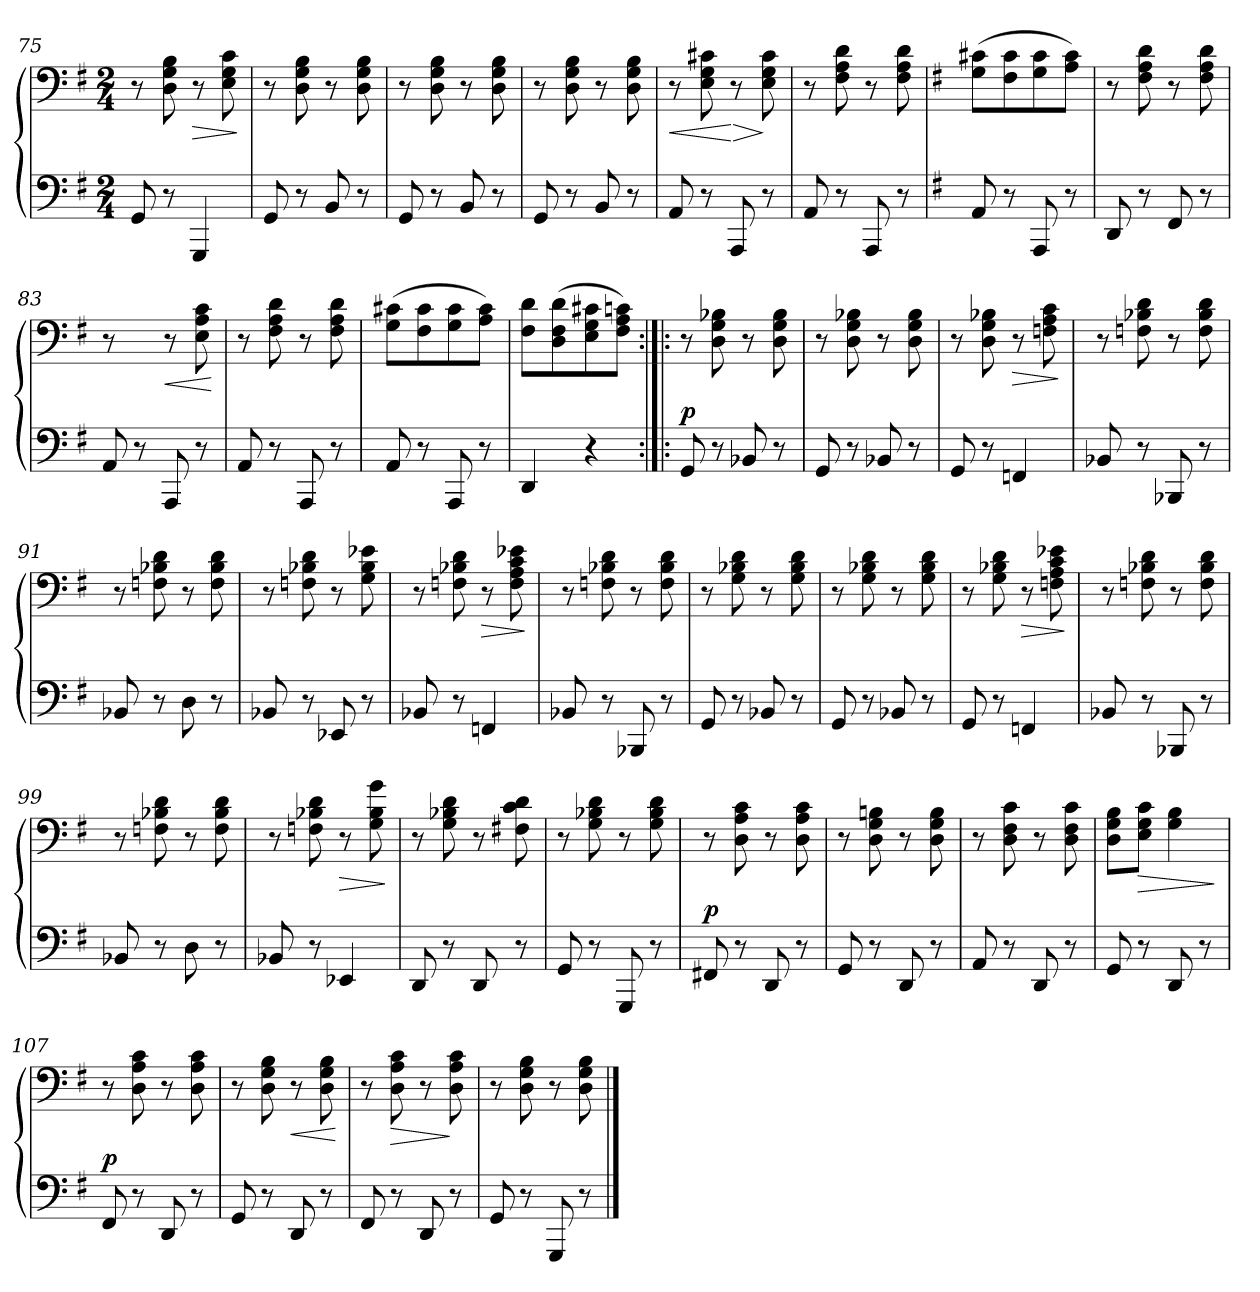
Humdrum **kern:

**kern	**kern	**dynam
*part1	*part1	*part1
*staff2	*staff1	*staff1/2
*clefF4	*clefF4	*
*k[f#]	*k[f#]	*
*M2/4	*M2/4	*
=75	=75	=75
8GG/	8r	.
8r	8D\ 8G\ 8B\	.
!	!	!LO:HP:b
4GGG/	8r	>
.	8E\ 8G\ 8c\	.
.	.	]
=76	=76	=76
8GG/	8r	.
8r	8D\ 8G\ 8B\	.
8BB/	8r	.
8r	8D\ 8G\ 8B\	.
=77	=77	=77
8GG/	8r	.
8r	8D\ 8G\ 8B\	.
8BB/	8r	.
8r	8D\ 8G\ 8B\	.
=78	=78	=78
8GG/	8r	.
8r	8D\ 8G\ 8B\	.
8BB/	8r	.
8r	8D\ 8G\ 8B\	.
=79	=79	=79
!	!	!LO:HP:b
8AA/	8r	<
8r	8E\ 8G\ 8c#X\	.
!	!	!LO:HP:n=1:b
8AAA/	8r	[ >
8r	8E\ 8G\ 8c#\	]
=80	=80	=80
8AA/	8r	.
8r	8F#\ 8A\ 8d\	.
8AAA/	8r	.
8r	8F#\ 8A\ 8d\	.
!!LO:PB:g=z
=81	=81	=81
*k[f#]	*k[f#]	*
8AA/	(>8G\ 8c#X\L	.
8r	8F#\ 8c#\	.
8AAA/	8G\ 8c#\	.
8r	8A\ 8c#\J)	.
=82	=82	=82
8DD/	8r	.
8r	8F#\ 8A\ 8d\	.
8FF#/	8r	.
8r	8F#\ 8A\ 8d\	.
=83	=83	=83
8AA/	8r	.
8r	8ryy	]
!	!	!LO:HP:b
!	!	!LO:HP:n=1:b
8AAA/	8r	< >
8r	8E\ 8A\ 8c\	.
.	.	[
=84	=84	=84
8AA/	8r	.
8r	8F#\ 8A\ 8d\	.
8AAA/	8r	.
8r	8F#\ 8A\ 8d\	.
=85	=85	=85
8AA/	(>8G\ 8c#X\L	.
8r	8F#\ 8c#\	.
8AAA/	8G\ 8c#\	.
8r	8A\ 8c#\J)	.
=86	=86	=86
4DD/	8F#\ 8d\L	.
.	(>8D\ 8F#\ 8d\	.
4r	8E\ 8G\ 8c#X\	.
.	8F#\ 8A\ 8cn\J)	.
=87:|!|:	=87:|!|:	=87:|!|:
!	!	!LO:DY:a=2
8GG/	8r	p
8r	8D\ 8G\ 8B-X\	.
8BB-X/	8r	.
8r	8D\ 8G\ 8B-\	.
=88	=88	=88
8GG/	8r	.
8r	8D\ 8G\ 8B-X\	.
8BB-X/	8r	.
8r	8D\ 8G\ 8B-\	.
!!LO:LB:g=z
=89	=89	=89
8GG/	8r	.
8r	8D\ 8G\ 8B-X\	.
!	!	!LO:HP:b
4FFn/	8r	>
.	8Fn\ 8A\ 8c\	.
.	.	]
=90	=90	=90
8BB-X/	8r	.
8r	8Fn\ 8B-X\ 8d\	.
8BBB-X/	8r	.
8r	8F\ 8B-\ 8d\	.
=91	=91	=91
8BB-X/	8r	.
8r	8Fn\ 8B-X\ 8d\	.
8D\	8r	.
8r	8F\ 8B-\ 8d\	.
=92	=92	=92
8BB-X/	8r	.
8r	8Fn\ 8B-X\ 8d\	.
8EE-X/	8r	.
8r	8G\ 8B-\ 8e-X\	.
=93	=93	=93
8BB-X/	8r	.
8r	8Fn\ 8B-X\ 8d\	.
!	!	!LO:HP:b
4FFn/	8r	>
.	8F\ 8A\ 8c\ 8e-X\	.
.	.	]
=94	=94	=94
8BB-X/	8r	.
8r	8Fn\ 8B-X\ 8d\	.
8BBB-X/	8r	.
8r	8F\ 8B-\ 8d\	.
=95	=95	=95
8GG/	8r	.
8r	8G\ 8B-X\ 8d\	.
8BB-X/	8r	.
8r	8G\ 8B-\ 8d\	.
!!LO:LB:g=z
=96	=96	=96
8GG/	8r	.
8r	8G\ 8B-X\ 8d\	.
8BB-X/	8r	.
8r	8G\ 8B-\ 8d\	.
=97	=97	=97
8GG/	8r	.
8r	8G\ 8B-X\ 8d\	.
!	!	!LO:HP:b
4FFn/	8r	>
.	8Fn\ 8A\ 8c\ 8e-X\	.
.	.	]
=98	=98	=98
8BB-X/	8r	.
8r	8Fn\ 8B-X\ 8d\	.
8BBB-X/	8r	.
8r	8F\ 8B-\ 8d\	.
=99	=99	=99
8BB-X/	8r	.
8r	8Fn\ 8B-X\ 8d\	.
8D\	8r	.
8r	8F\ 8B-\ 8d\	.
=100	=100	=100
8BB-X/	8r	.
8r	8Fn\ 8B-X\ 8d\	.
!	!	!LO:HP:b
4EE-X/	8r	>
.	8G\ 8B-\ 8g\	.
.	.	]
=101	=101	=101
8DD/	8r	.
8r	8G\ 8B-X\ 8d\	.
8DD/	8r	.
8r	8F#X\ 8c\ 8d\	.
=102	=102	=102
8GG/	8r	.
8r	8G\ 8B-X\ 8d\	.
8GGG/	8r	.
8r	8G\ 8B-\ 8d\	.
!!LO:LB:g=z
=103	=103	=103
!	!	!LO:DY:a=2
8FF#X/	8r	p
8r	8D\ 8A\ 8c\	.
8DD/	8r	.
8r	8D\ 8A\ 8c\	.
=104	=104	=104
8GG/	8r	.
8r	8D\ 8G\ 8Bn\	.
8DD/	8r	.
8r	8D\ 8G\ 8B\	.
=105	=105	=105
8AA/	8r	.
8r	8D\ 8F#\ 8c\	.
8DD/	8r	.
8r	8D\ 8F#\ 8c\	.
=106	=106	=106
8GG/	8D\ 8G\ 8B\L	.
!	!	!LO:HP:b
8r	8E\ 8G\ 8c\J	>
8DD/	4G\ 4B\	.
8r	.	.
.	.	]
=107	=107	=107
!	!	!LO:DY:a=2
8FF#/	8r	p
8r	8D\ 8A\ 8c\	.
8DD/	8r	.
8r	8D\ 8A\ 8c\	.
=108	=108	=108
8GG/	8r	.
8r	8D\ 8G\ 8B\	.
!	!	!LO:HP:b
8DD/	8r	<
8r	8D\ 8G\ 8B\	.
.	.	[
=109	=109	=109
8FF#/	8r	.
!	!	!LO:HP:b
8r	8D\ 8A\ 8c\	>
8DD/	8r	.
8r	8D\ 8A\ 8c\	]
=110	=110	=110
8GG/	8r	.
8r	8D\ 8G\ 8B\	.
8GGG/	8r	.
8r	8D\ 8G\ 8B\	.
==	==	==
*-	*-	*-
